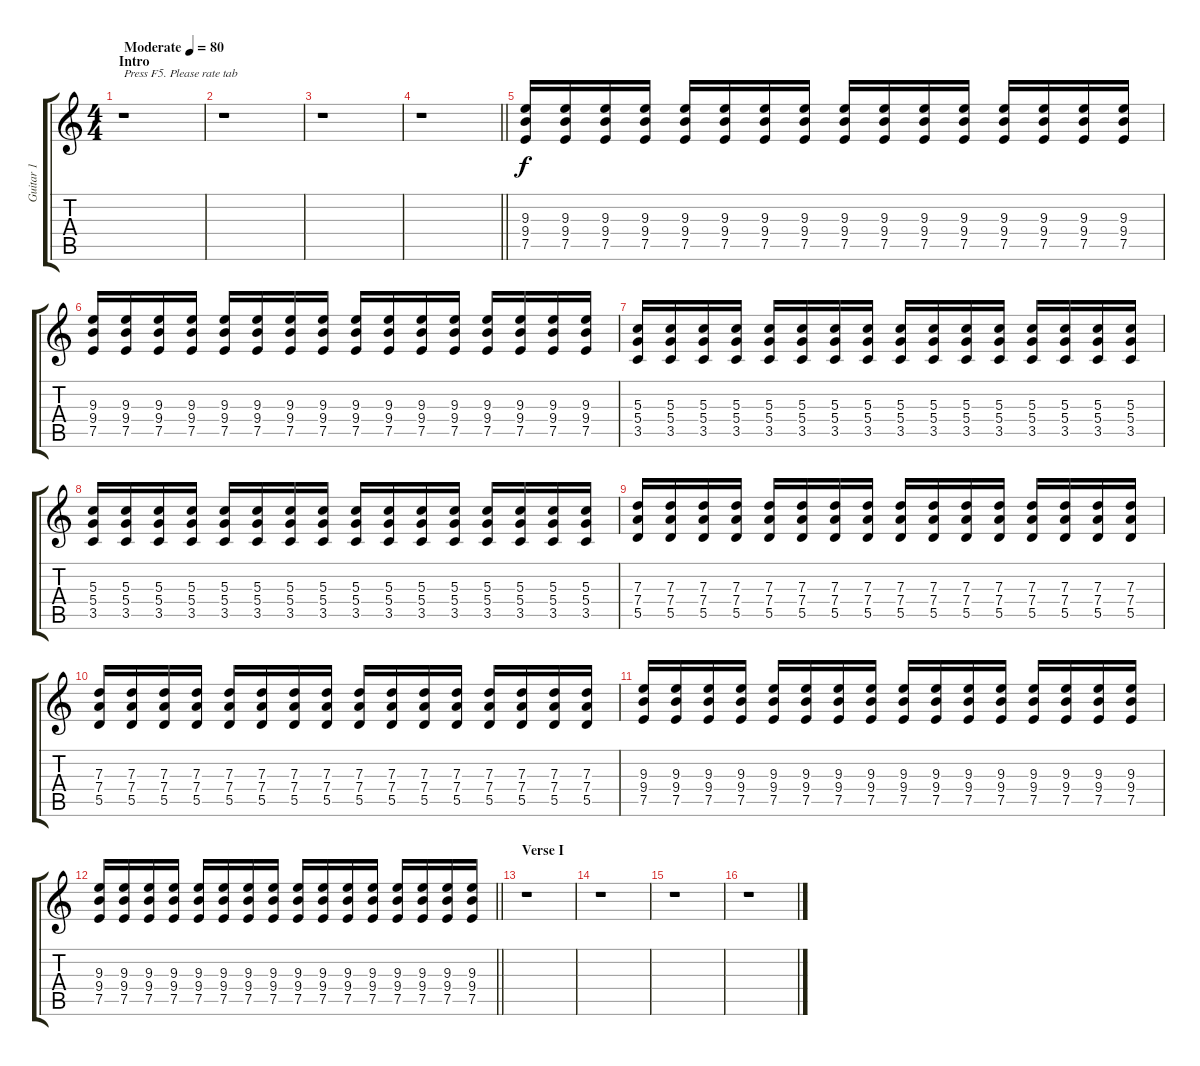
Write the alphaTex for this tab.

\track ("Guitar 1" "Guitar 1") {instrument distortionguitar}
\staff {score tabs}
\tuning (E4 B3 G3 D3 A2 E2) {hide}
\ts (4 4)
\section ("" "Intro")
\tempo (80 "Moderate")
\clef g2
\ks c
r.1{txt "Press F5. Please rate tab" dy f instrument distortionguitar} |
r.1 |
r.1 |
\barLineRight lightlight
r.1 |
\section ("" "")
(9.3 9.4 7.5).16 (9.3 9.4 7.5).16 (9.3 9.4 7.5).16 (9.3 9.4 7.5).16 (9.3 9.4 7.5).16 (9.3 9.4 7.5).16 (9.3 9.4 7.5).16 (9.3 9.4 7.5).16 (9.3 9.4 7.5).16 (9.3 9.4 7.5).16 (9.3 9.4 7.5).16 (9.3 9.4 7.5).16 (9.3 9.4 7.5).16 (9.3 9.4 7.5).16 (9.3 9.4 7.5).16 (9.3 9.4 7.5).16 |
(9.3 9.4 7.5).16 (9.3 9.4 7.5).16 (9.3 9.4 7.5).16 (9.3 9.4 7.5).16 (9.3 9.4 7.5).16 (9.3 9.4 7.5).16 (9.3 9.4 7.5).16 (9.3 9.4 7.5).16 (9.3 9.4 7.5).16 (9.3 9.4 7.5).16 (9.3 9.4 7.5).16 (9.3 9.4 7.5).16 (9.3 9.4 7.5).16 (9.3 9.4 7.5).16 (9.3 9.4 7.5).16 (9.3 9.4 7.5).16 |
(5.3 5.4 3.5).16 (5.3 5.4 3.5).16 (5.3 5.4 3.5).16 (5.3 5.4 3.5).16 (5.3 5.4 3.5).16 (5.3 5.4 3.5).16 (5.3 5.4 3.5).16 (5.3 5.4 3.5).16 (5.3 5.4 3.5).16 (5.3 5.4 3.5).16 (5.3 5.4 3.5).16 (5.3 5.4 3.5).16 (5.3 5.4 3.5).16 (5.3 5.4 3.5).16 (5.3 5.4 3.5).16 (5.3 5.4 3.5).16 |
(5.3 5.4 3.5).16 (5.3 5.4 3.5).16 (5.3 5.4 3.5).16 (5.3 5.4 3.5).16 (5.3 5.4 3.5).16 (5.3 5.4 3.5).16 (5.3 5.4 3.5).16 (5.3 5.4 3.5).16 (5.3 5.4 3.5).16 (5.3 5.4 3.5).16 (5.3 5.4 3.5).16 (5.3 5.4 3.5).16 (5.3 5.4 3.5).16 (5.3 5.4 3.5).16 (5.3 5.4 3.5).16 (5.3 5.4 3.5).16 |
(7.3 7.4 5.5).16 (7.3 7.4 5.5).16 (7.3 7.4 5.5).16 (7.3 7.4 5.5).16 (7.3 7.4 5.5).16 (7.3 7.4 5.5).16 (7.3 7.4 5.5).16 (7.3 7.4 5.5).16 (7.3 7.4 5.5).16 (7.3 7.4 5.5).16 (7.3 7.4 5.5).16 (7.3 7.4 5.5).16 (7.3 7.4 5.5).16 (7.3 7.4 5.5).16 (7.3 7.4 5.5).16 (7.3 7.4 5.5).16 |
(7.3 7.4 5.5).16 (7.3 7.4 5.5).16 (7.3 7.4 5.5).16 (7.3 7.4 5.5).16 (7.3 7.4 5.5).16 (7.3 7.4 5.5).16 (7.3 7.4 5.5).16 (7.3 7.4 5.5).16 (7.3 7.4 5.5).16 (7.3 7.4 5.5).16 (7.3 7.4 5.5).16 (7.3 7.4 5.5).16 (7.3 7.4 5.5).16 (7.3 7.4 5.5).16 (7.3 7.4 5.5).16 (7.3 7.4 5.5).16 |
(9.3 9.4 7.5).16 (9.3 9.4 7.5).16 (9.3 9.4 7.5).16 (9.3 9.4 7.5).16 (9.3 9.4 7.5).16 (9.3 9.4 7.5).16 (9.3 9.4 7.5).16 (9.3 9.4 7.5).16 (9.3 9.4 7.5).16 (9.3 9.4 7.5).16 (9.3 9.4 7.5).16 (9.3 9.4 7.5).16 (9.3 9.4 7.5).16 (9.3 9.4 7.5).16 (9.3 9.4 7.5).16 (9.3 9.4 7.5).16 |
\barLineRight lightlight
(9.3 9.4 7.5).16 (9.3 9.4 7.5).16 (9.3 9.4 7.5).16 (9.3 9.4 7.5).16 (9.3 9.4 7.5).16 (9.3 9.4 7.5).16 (9.3 9.4 7.5).16 (9.3 9.4 7.5).16 (9.3 9.4 7.5).16 (9.3 9.4 7.5).16 (9.3 9.4 7.5).16 (9.3 9.4 7.5).16 (9.3 9.4 7.5).16 (9.3 9.4 7.5).16 (9.3 9.4 7.5).16 (9.3 9.4 7.5).16 |
\section ("" "Verse I")
r.1 |
r.1 |
r.1 |
r.1
